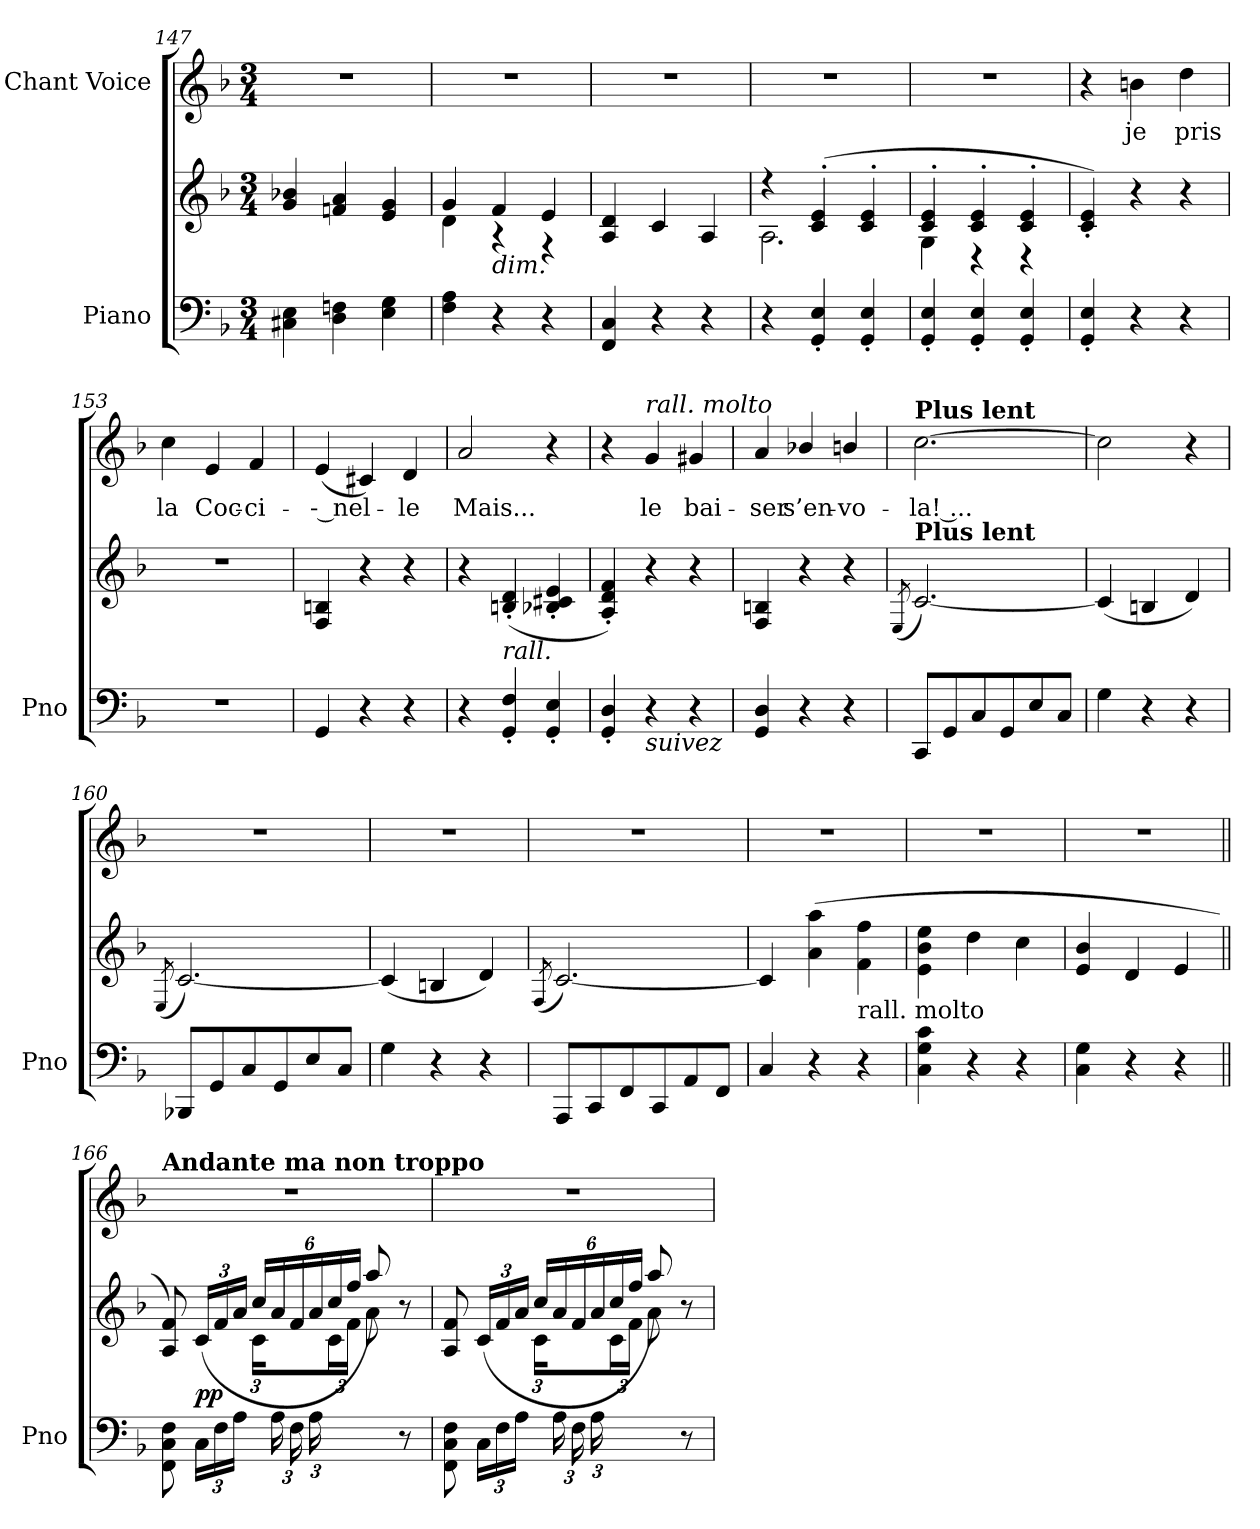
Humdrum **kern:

**kern	**kern	**dynam	**kern	**text
*part2	*part2	*part2	*part1	*part1
*staff3	*staff2	*staff2/3	*staff1	*staff1
*I"Piano	*	*	*I"Chant Voice	*
*I'Pno	*	*	*	*
*clefF4	*clefG2	*	*clefG2	*
*k[b-]	*k[b-]	*	*k[b-]	*
*M3/4	*M3/4	*	*M3/4	*
=147	=147	=147	=147	=147
4C#X\ 4E\	4g/ 4b-X/	.	2.r	.
4D\ 4Fn\	4fn/ 4a/	.	.	.
4E\ 4G\	4e/ 4g/	.	.	.
!!LO:LB:g=z
=148	=148	=148	=148	=148
*	*^	*	*	*
4F\ 4A\	4g/	4d\	.	2.r	.
!	!LO:TX:b:i:t=dim.	!	!	!	!
4r	4f/	4r	.	.	.
4r	4e/	4r	.	.	.
*	*v	*v	*	*	*
=149	=149	=149	=149	=149
4FF/ 4C/	4A/ 4d/	.	2.r	.
4r	4c/	.	.	.
4r	4A/	.	.	.
=150	=150	=150	=150	=150
*	*^	*	*	*
4r	4r	2.A\	.	2.r	.
4GG/' 4E/'	(4c/' 4e/'	.	.	.	.
4GG/' 4E/'	4c/' 4e/'	.	.	.	.
=151	=151	=151	=151	=151	=151
4GG/' 4E/'	4c/' 4e/'	4G\	.	2.r	.
4GG/' 4E/'	4c/' 4e/'	4r	.	.	.
4GG/' 4E/'	4c/' 4e/'	4r	.	.	.
*	*v	*v	*	*	*
=152	=152	=152	=152	=152
4GG/' 4E/'	4c/'> 4e/'>)	.	4r	.
!	!	!	!	!LO:LY:b
4r	4r	.	4bn\	je
!	!	!	!	!LO:LY:b
4r	4r	.	4dd\	pris
=153	=153	=153	=153	=153
!	!	!	!	!LO:LY:b
2.r	2.r	.	4cc\	la
!	!	!	!	!LO:LY:b
.	.	.	4e/	Coc-
!	!	!	!	!LO:LY:b
.	.	.	4f/	-ci-
!!LO:LB:g=z
=154	=154	=154	=154	=154
!	!	!	!	!LO:LY:b
4GG/	4F/ 4Bn/	.	(4e/	-- nel-
4r	4r	.	4c#X/)	.
!	!	!	!	!LO:LY:b
4r	4r	.	4d/	-le
=155	=155	=155	=155	=155
!	!	!	!	!LO:LY:b
4r	4r	.	2a/	Mais...
!	!LO:TX:b:i:t=rall.	!	!	!
4GG/' 4F/'	(4Bn/' 4d/'	.	.	.
4GG/' 4E/'	4B-X/' 4c#X/' 4e/'	.	4r	.
=156	=156	=156	=156	=156
4GG/' 4D/'	4A/' 4d/' 4f/')	.	4r	.
!	!	!	!LO:TX:a:i:t=rall. molto	!
!LO:TX:b:i:t=suivez	!	!	!	!
!	!	!	!	!LO:LY:b
4r	4r	.	4g/	le
!	!	!	!	!LO:LY:b
4r	4r	.	4g#X/	bai-
=157	=157	=157	=157	=157
!	!	!	!	!LO:LY:b
4GG/ 4D/	4F/ 4Bn/	.	4a/	-ser
!	!	!	!	!LO:LY:b
4r	4r	.	4b-X/	s’en-
!	!	!	!	!LO:LY:b
4r	4r	.	4bn/	-vo-
=158	=158	=158	=158	=158
.	(8qE/	.	.	.
!	!	!	!LO:TX:a:B:t=Plus lent	!
!	!LO:TX:a:B:t=Plus lent	!	!	!
!	!	!	!	!LO:LY:b
8CC/L	[2.c/)	.	[2.cc\	-la! ...
8GG/	.	.	.	.
8C/	.	.	.	.
8GG/	.	.	.	.
8E/	.	.	.	.
8C/J	.	.	.	.
=159	=159	=159	=159	=159
4G\	(4c/]	.	2cc\]	.
4r	4Bn/	.	.	.
4r	4d/)	.	4r	.
!!LO:LB:g=z
=160	=160	=160	=160	=160
.	(8qE/	.	.	.
8BBB-X/L	[2.c/)	.	2.r	.
8GG/	.	.	.	.
8C/	.	.	.	.
8GG/	.	.	.	.
8E/	.	.	.	.
8C/J	.	.	.	.
=161	=161	=161	=161	=161
4G\	(4c/]	.	2.r	.
4r	4Bn/	.	.	.
4r	4d/)	.	.	.
=162	=162	=162	=162	=162
.	(8qF/	.	.	.
8AAA/L	[2.c/)	.	2.r	.
8CC/	.	.	.	.
8FF/	.	.	.	.
8CC/	.	.	.	.
8AA/	.	.	.	.
8FF/J	.	.	.	.
=163	=163	=163	=163	=163
4C/	4c/]	.	2.r	.
4r	(4a\ 4aa\	.	.	.
!	!LO:TX:b:t=rall.    molto	!	!	!
4r	4f\ 4ff\	.	.	.
=164	=164	=164	=164	=164
4C\ 4G\ 4c\	4e\ 4b-\ 4ee\	.	2.r	.
4r	4dd\	.	.	.
4r	4cc\	.	.	.
=165	=165	=165	=165	=165
4C\ 4G\	4e/ 4b-/	.	2.r	.
4r	4d/	.	.	.
4r	4e/	.	.	.
!!LO:PB:g=z
=166||	=166||	=166||	=166||	=166||
*	*	*	*MM66	*
*	*^	*	*	*
!	!	!	!	!LO:TX:a:B:t=Andante ma non troppo	!
8FF\ 8C\ 8F\	8A/ 8f/)	4ryy	.	2.r	.
*Xbrackettup	*Xbrackettup	*	*	*	*
!	!	!	!LO:DY:b	!	!
(<24C\LL	(>24c/LL	.	pp	.	.
24F\	24f/	.	.	.	.
24A\JJ	24a/JJ	.	.	.	.
24ryy	24cc/LL	24c\LL	.	.	.
24A\	24a/	8ryy	.	.	.
24F\	24f/	.	.	.	.
24A\	24a/	.	.	.	.
24%5ryy	24cc/	24c\	.	.	.
.	24ff/JJ	24f\JJ	.	.	.
.	8aa/)	8a\)	.	.	.
8r	8r	8ryy	.	.	.
=167	=167	=167	=167	=167	=167
8FF\ 8C\ 8F\	8A/ 8f/	4ryy	.	2.r	.
(<24C\LL	(>24c/LL	.	.	.	.
24F\	24f/	.	.	.	.
24A\JJ	24a/JJ	.	.	.	.
24ryy	24cc/LL	24c\LL	.	.	.
24A\	24a/	8ryy	.	.	.
24F\	24f/	.	.	.	.
24A\	24a/	.	.	.	.
24%5ryy	24cc/	24c\	.	.	.
.	24ff/JJ	24f\JJ	.	.	.
.	8aa/)	8a\)	.	.	.
8r	8r	8ryy	.	.	.
*	*v	*v	*	*	*
=	=	=	=	=
*-	*-	*-	*-	*-
